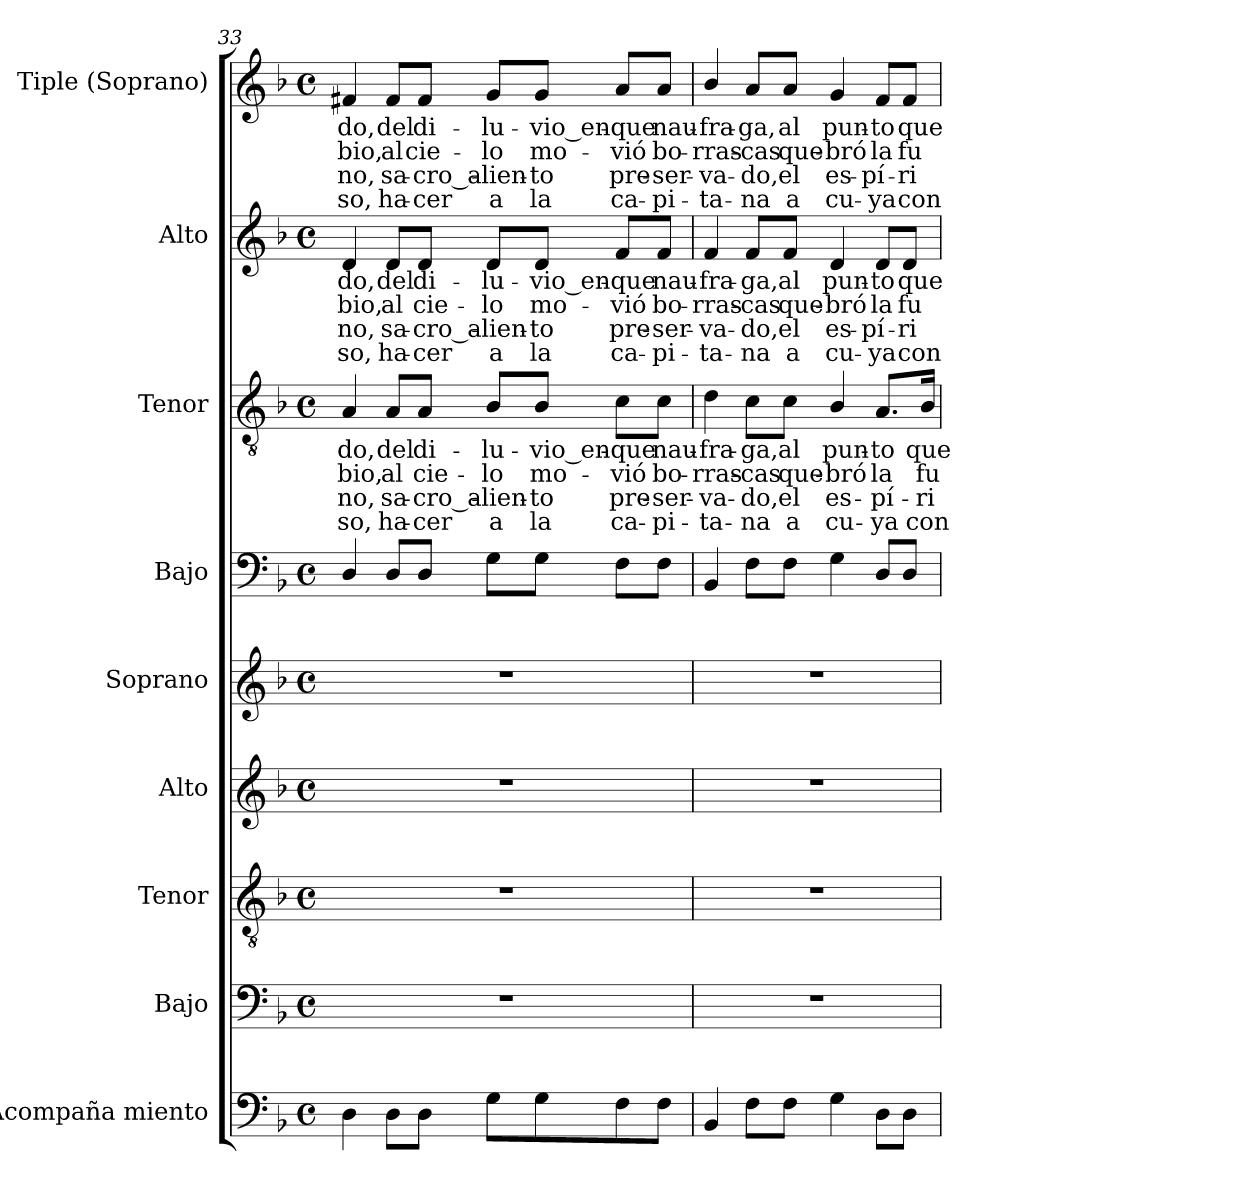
**kern	**kern	**kern	**kern	**kern	**kern	**kern	**text	**text	**text	**text	**kern	**text	**text	**text	**text	**kern	**text	**text	**text	**text
*part9	*part8	*part7	*part6	*part5	*part4	*part3	*part3	*part3	*part3	*part3	*part2	*part2	*part2	*part2	*part2	*part1	*part1	*part1	*part1	*part1
*staff9	*staff8	*staff7	*staff6	*staff5	*staff4	*staff3	*staff3	*staff3	*staff3	*staff3	*staff2	*staff2	*staff2	*staff2	*staff2	*staff1	*staff1	*staff1	*staff1	*staff1
*I"Acompaña miento	*I"Bajo	*I"Tenor	*I"Alto	*I"Soprano	*I"Bajo	*I"Tenor	*	*	*	*	*I"Alto	*	*	*	*	*I"Tiple (Soprano)	*	*	*	*
*I'Ac.	*I'B.	*I'T.	*I'A.	*I'S.	*I'B.	*I'T.	*	*	*	*	*I'A.	*	*	*	*	*I'S.	*	*	*	*
*clefF4	*clefF4	*clefGv2	*clefG2	*clefG2	*clefF4	*clefGv2	*	*	*	*	*clefG2	*	*	*	*	*clefG2	*	*	*	*
*	*	*ITrd7c12	*	*	*	*ITrd7c12	*	*	*	*	*	*	*	*	*	*	*	*	*	*
*k[b-]	*k[b-]	*k[b-]	*k[b-]	*k[b-]	*k[b-]	*k[b-]	*	*	*	*	*k[b-]	*	*	*	*	*k[b-]	*	*	*	*
*F:	*F:	*F:	*F:	*F:	*F:	*F:	*	*	*	*	*F:	*	*	*	*	*F:	*	*	*	*
*M4/4	*M4/4	*M4/4	*M4/4	*M4/4	*M4/4	*M4/4	*	*	*	*	*M4/4	*	*	*	*	*M4/4	*	*	*	*
*met(c)	*met(c)	*met(c)	*met(c)	*met(c)	*met(c)	*met(c)	*	*	*	*	*met(c)	*	*	*	*	*met(c)	*	*	*	*
=33	=33	=33	=33	=33	=33	=33	=33	=33	=33	=33	=33	=33	=33	=33	=33	=33	=33	=33	=33	=33
!	!	!	!	!	!	!	!LO:LY:b:color=#000000	!LO:LY:b:color=#000000	!LO:LY:b:color=#000000	!LO:LY:b:color=#000000	!	!	!	!	!	!	!	!	!	!
!	!	!	!	!	!	!	!	!	!	!	!	!LO:LY:b:color=#000000	!LO:LY:b:color=#000000	!LO:LY:b:color=#000000	!LO:LY:b:color=#000000	!	!	!	!	!
!	!	!	!	!	!	!	!	!	!	!	!	!	!	!	!	!	!LO:LY:b:color=#000000	!LO:LY:b:color=#000000	!LO:LY:b:color=#000000	!LO:LY:b:color=#000000
4Di\	1r	1r	1r	1r	4Di/	4AAi/	-do,	-bio,	-no,	-so,	4di/	-do,	-bio,	-no,	-so,	4f#Xi/	-do,	-bio,	-no,	-so,
!	!	!	!	!	!	!	!LO:LY:b:color=#000000	!LO:LY:b:color=#000000	!LO:LY:b:color=#000000	!LO:LY:b:color=#000000	!	!	!	!	!	!	!	!	!	!
!	!	!	!	!	!	!	!	!	!	!	!	!LO:LY:b:color=#000000	!LO:LY:b:color=#000000	!LO:LY:b:color=#000000	!LO:LY:b:color=#000000	!	!	!	!	!
!	!	!	!	!	!	!	!	!	!	!	!	!	!	!	!	!	!LO:LY:b:color=#000000	!LO:LY:b:color=#000000	!LO:LY:b:color=#000000	!LO:LY:b:color=#000000
8Di\L	.	.	.	.	8Di/L	8AAi/L	del	al	sa-	ha-	8di/L	del	al	sa-	ha-	8f#i/L	del	al	sa-	ha-
!	!	!	!	!	!	!	!LO:LY:b:color=#000000	!LO:LY:b:color=#000000	!LO:LY:b:color=#000000	!LO:LY:b:color=#000000	!	!	!	!	!	!	!	!	!	!
!	!	!	!	!	!	!	!	!	!	!	!	!LO:LY:b:color=#000000	!LO:LY:b:color=#000000	!LO:LY:b:color=#000000	!LO:LY:b:color=#000000	!	!	!	!	!
!	!	!	!	!	!	!	!	!	!	!	!	!	!	!	!	!	!LO:LY:b:color=#000000	!LO:LY:b:color=#000000	!LO:LY:b:color=#000000	!LO:LY:b:color=#000000
8Di\J	.	.	.	.	8Di/J	8AAi/J	di-	cie-	-cro_a-	-cer	8di/J	di-	cie-	-cro_a-	-cer	8f#i/J	di-	cie-	-cro_a-	-cer
!	!	!	!	!	!	!	!LO:LY:b:color=#000000	!LO:LY:b:color=#000000	!LO:LY:b:color=#000000	!LO:LY:b:color=#000000	!	!	!	!	!	!	!	!	!	!
!	!	!	!	!	!	!	!	!	!	!	!	!LO:LY:b:color=#000000	!LO:LY:b:color=#000000	!LO:LY:b:color=#000000	!LO:LY:b:color=#000000	!	!	!	!	!
!	!	!	!	!	!	!	!	!	!	!	!	!	!	!	!	!	!LO:LY:b:color=#000000	!LO:LY:b:color=#000000	!LO:LY:b:color=#000000	!LO:LY:b:color=#000000
8Gi\L	.	.	.	.	8Gi\L	8BB-i/L	-lu-	-lo	-lien-	a	8di/L	-lu-	-lo	-lien-	a	8gi/L	-lu-	-lo	-lien-	a
!	!	!	!	!	!	!	!LO:LY:b:color=#000000	!LO:LY:b:color=#000000	!LO:LY:b:color=#000000	!LO:LY:b:color=#000000	!	!	!	!	!	!	!	!	!	!
!	!	!	!	!	!	!	!	!	!	!	!	!LO:LY:b:color=#000000	!LO:LY:b:color=#000000	!LO:LY:b:color=#000000	!LO:LY:b:color=#000000	!	!	!	!	!
!	!	!	!	!	!	!	!	!	!	!	!	!	!	!	!	!	!LO:LY:b:color=#000000	!LO:LY:b:color=#000000	!LO:LY:b:color=#000000	!LO:LY:b:color=#000000
8Gi\	.	.	.	.	8Gi\J	8BB-i/J	-vio_en-	mo-	-to	la	8di/J	-vio_en-	mo-	-to	la	8gi/J	-vio_en-	mo-	-to	la
!	!	!	!	!	!	!	!LO:LY:b:color=#000000	!LO:LY:b:color=#000000	!LO:LY:b:color=#000000	!LO:LY:b:color=#000000	!	!	!	!	!	!	!	!	!	!
!	!	!	!	!	!	!	!	!	!	!	!	!LO:LY:b:color=#000000	!LO:LY:b:color=#000000	!LO:LY:b:color=#000000	!LO:LY:b:color=#000000	!	!	!	!	!
!	!	!	!	!	!	!	!	!	!	!	!	!	!	!	!	!	!LO:LY:b:color=#000000	!LO:LY:b:color=#000000	!LO:LY:b:color=#000000	!LO:LY:b:color=#000000
8Fi\	.	.	.	.	8Fi\L	8Ci\L	-que	-vió	pre-	ca-	8fi/L	-que	-vió	pre-	ca-	8ai/L	-que	-vió	pre-	ca-
!	!	!	!	!	!	!	!LO:LY:b:color=#000000	!LO:LY:b:color=#000000	!LO:LY:b:color=#000000	!LO:LY:b:color=#000000	!	!	!	!	!	!	!	!	!	!
!	!	!	!	!	!	!	!	!	!	!	!	!LO:LY:b:color=#000000	!LO:LY:b:color=#000000	!LO:LY:b:color=#000000	!LO:LY:b:color=#000000	!	!	!	!	!
!	!	!	!	!	!	!	!	!	!	!	!	!	!	!	!	!	!LO:LY:b:color=#000000	!LO:LY:b:color=#000000	!LO:LY:b:color=#000000	!LO:LY:b:color=#000000
8Fi\J	.	.	.	.	8Fi\J	8Ci\J	nau-	bo-	-ser-	-pi-	8fi/J	nau-	bo-	-ser-	-pi-	8ai/J	nau-	bo-	-ser-	-pi-
=34	=34	=34	=34	=34	=34	=34	=34	=34	=34	=34	=34	=34	=34	=34	=34	=34	=34	=34	=34	=34
!	!	!	!	!	!	!	!LO:LY:b:color=#000000	!LO:LY:b:color=#000000	!LO:LY:b:color=#000000	!LO:LY:b:color=#000000	!	!	!	!	!	!	!	!	!	!
!	!	!	!	!	!	!	!	!	!	!	!	!LO:LY:b:color=#000000	!LO:LY:b:color=#000000	!LO:LY:b:color=#000000	!LO:LY:b:color=#000000	!	!	!	!	!
!	!	!	!	!	!	!	!	!	!	!	!	!	!	!	!	!	!LO:LY:b:color=#000000	!LO:LY:b:color=#000000	!LO:LY:b:color=#000000	!LO:LY:b:color=#000000
4BB-i/	1r	1r	1r	1r	4BB-i/	4Di\	-fra-	-rras-	-va-	-ta-	4fi/	-fra-	-rras-	-va-	-ta-	4b-i/	-fra-	-rras-	-va-	-ta-
!	!	!	!	!	!	!	!LO:LY:b:color=#000000	!LO:LY:b:color=#000000	!LO:LY:b:color=#000000	!LO:LY:b:color=#000000	!	!	!	!	!	!	!	!	!	!
!	!	!	!	!	!	!	!	!	!	!	!	!LO:LY:b:color=#000000	!LO:LY:b:color=#000000	!LO:LY:b:color=#000000	!LO:LY:b:color=#000000	!	!	!	!	!
!	!	!	!	!	!	!	!	!	!	!	!	!	!	!	!	!	!LO:LY:b:color=#000000	!LO:LY:b:color=#000000	!LO:LY:b:color=#000000	!LO:LY:b:color=#000000
8Fi\L	.	.	.	.	8Fi\L	8Ci\L	-ga,	-cas	-do,	-na	8fi/L	-ga,	-cas	-do,	-na	8ai/L	-ga,	-cas	-do,	-na
!	!	!	!	!	!	!	!LO:LY:b:color=#000000	!LO:LY:b:color=#000000	!LO:LY:b:color=#000000	!LO:LY:b:color=#000000	!	!	!	!	!	!	!	!	!	!
!	!	!	!	!	!	!	!	!	!	!	!	!LO:LY:b:color=#000000	!LO:LY:b:color=#000000	!LO:LY:b:color=#000000	!LO:LY:b:color=#000000	!	!	!	!	!
!	!	!	!	!	!	!	!	!	!	!	!	!	!	!	!	!	!LO:LY:b:color=#000000	!LO:LY:b:color=#000000	!LO:LY:b:color=#000000	!LO:LY:b:color=#000000
8Fi\J	.	.	.	.	8Fi\J	8Ci\J	al	que-	el	a	8fi/J	al	que-	el	a	8ai/J	al	que-	el	a
!	!	!	!	!	!	!	!LO:LY:b:color=#000000	!LO:LY:b:color=#000000	!LO:LY:b:color=#000000	!LO:LY:b:color=#000000	!	!	!	!	!	!	!	!	!	!
!	!	!	!	!	!	!	!	!	!	!	!	!LO:LY:b:color=#000000	!LO:LY:b:color=#000000	!LO:LY:b:color=#000000	!LO:LY:b:color=#000000	!	!	!	!	!
!	!	!	!	!	!	!	!	!	!	!	!	!	!	!	!	!	!LO:LY:b:color=#000000	!LO:LY:b:color=#000000	!LO:LY:b:color=#000000	!LO:LY:b:color=#000000
4Gi\	.	.	.	.	4Gi\	4BB-i/	pun-	-bró	es-	cu-	4di/	pun-	-bró	es-	cu-	4gi/	pun-	-bró	es-	cu-
!	!	!	!	!	!	!	!LO:LY:b:color=#000000	!LO:LY:b:color=#000000	!LO:LY:b:color=#000000	!LO:LY:b:color=#000000	!	!	!	!	!	!	!	!	!	!
!	!	!	!	!	!	!	!	!	!	!	!	!LO:LY:b:color=#000000	!LO:LY:b:color=#000000	!LO:LY:b:color=#000000	!LO:LY:b:color=#000000	!	!	!	!	!
!	!	!	!	!	!	!	!	!	!	!	!	!	!	!	!	!	!LO:LY:b:color=#000000	!LO:LY:b:color=#000000	!LO:LY:b:color=#000000	!LO:LY:b:color=#000000
8Di\L	.	.	.	.	8Di/L	8.AAi/L	-to	la	-pí-	-ya	8di/L	-to	la	-pí-	-ya	8fi/L	-to	la	-pí-	-ya
!	!	!	!	!	!	!	!	!	!	!	!	!LO:LY:b:color=#000000	!LO:LY:b:color=#000000	!LO:LY:b:color=#000000	!LO:LY:b:color=#000000	!	!	!	!	!
!	!	!	!	!	!	!	!	!	!	!	!	!	!	!	!	!	!LO:LY:b:color=#000000	!LO:LY:b:color=#000000	!LO:LY:b:color=#000000	!LO:LY:b:color=#000000
8Di\J	.	.	.	.	8Di/J	.	.	.	.	.	8di/J	que	fu-	-ri-	con-	8fi/J	que	fu-	-ri-	con-
!	!	!	!	!	!	!	!LO:LY:b:color=#000000	!LO:LY:b:color=#000000	!LO:LY:b:color=#000000	!LO:LY:b:color=#000000	!	!	!	!	!	!	!	!	!	!
.	.	.	.	.	.	16BB-i/Jk	que	fu-	-ri-	con-	.	.	.	.	.	.	.	.	.	.
=	=	=	=	=	=	=	=	=	=	=	=	=	=	=	=	=	=	=	=	=
*-	*-	*-	*-	*-	*-	*-	*-	*-	*-	*-	*-	*-	*-	*-	*-	*-	*-	*-	*-	*-
